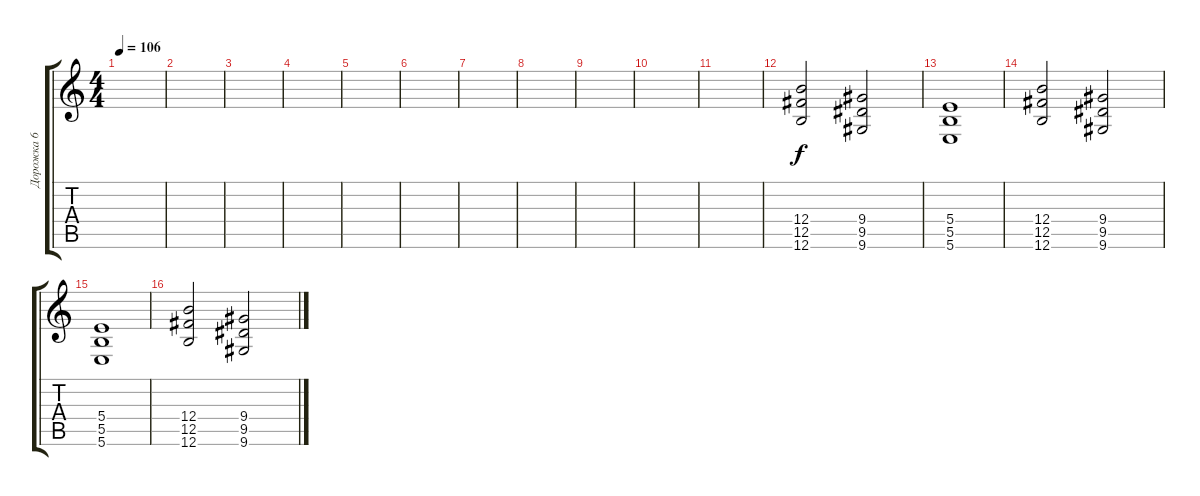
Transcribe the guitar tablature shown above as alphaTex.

\track ("Дорожка 6" "Дорожка 6") {instrument acousticguitarsteel}
\staff {score tabs}
\tuning (Db4 Ab3 E3 B2 Gb2 B1) {hide}
\ts (4 4)
\tempo 106
\clef g2
\ks c
|
|
|
|
|
|
|
|
|
|
|
(12.4 12.5 12.6).2 (9.4 9.5 9.6).2 |
(5.4 5.5 5.6).1 |
(12.4 12.5 12.6).2 (9.4 9.5 9.6).2 |
(5.4 5.5 5.6).1 |
(12.4 12.5 12.6).2 (9.4 9.5 9.6).2
